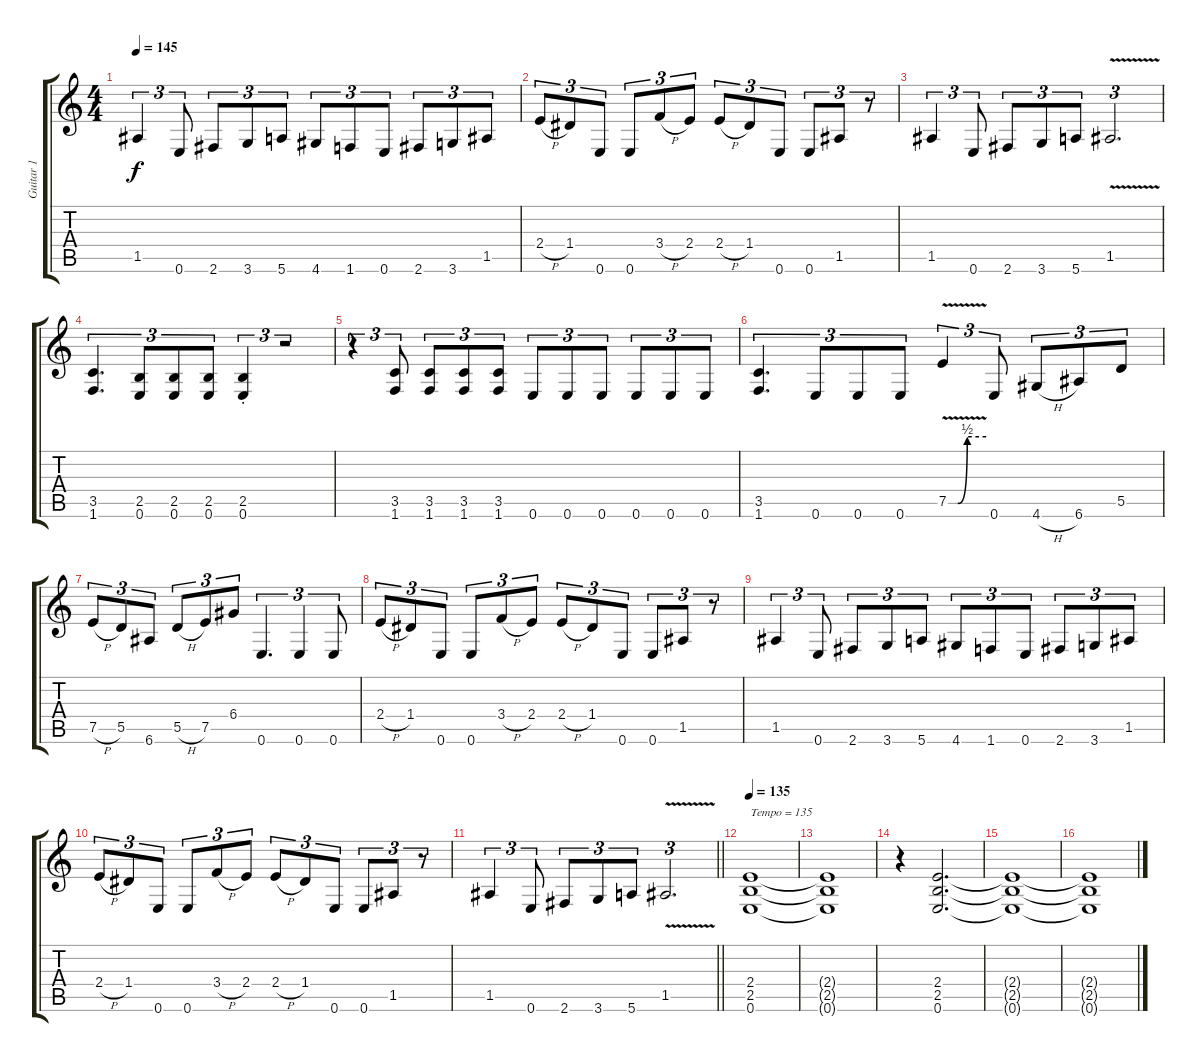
\track ("Guitar 1" "Guitar 1") {instrument overdrivenguitar}
\staff {score tabs}
\tuning (E4 B3 G3 D3 A2 E2) {hide}
\ts (4 4)
\tempo 145
\clef g2
\ks c
1.5.4{tu (3 2) dy f} 0.6.8{tu (3 2)} 2.6.8{tu (3 2)} 3.6.8{tu (3 2)} 5.6.8{tu (3 2)} 4.6.8{tu (3 2)} 1.6.8{tu (3 2)} 0.6.8{tu (3 2)} 2.6.8{tu (3 2)} 3.6.8{tu (3 2)} 1.5.8{tu (3 2)} |
2.4{h}.8{tu (3 2)} 1.4.8{tu (3 2)} 0.6.8{tu (3 2)} 0.6.8{tu (3 2)} 3.4{h}.8{tu (3 2)} 2.4.8{tu (3 2)} 2.4{h}.8{tu (3 2)} 1.4.8{tu (3 2)} 0.6.8{tu (3 2)} 0.6.8{tu (3 2)} 1.5.8{tu (3 2)} r.8{tu (3 2)} |
1.5.4{tu (3 2)} 0.6.8{tu (3 2)} 2.6.8{tu (3 2)} 3.6.8{tu (3 2)} 5.6.8{tu (3 2)} 1.5{v}.2{d tu (3 2)} |
(3.5 1.6).4{d tu (3 2)} (2.5 0.6).8{tu (3 2)} (2.5 0.6).8{tu (3 2)} (2.5 0.6).8{tu (3 2)} (2.5{st} 0.6{st}).4{tu (3 2)} r.2{tu (3 2)} |
r.4{tu (3 2)} (3.5 1.6).8{tu (3 2)} (3.5 1.6).8{tu (3 2)} (3.5 1.6).8{tu (3 2)} (3.5 1.6).8{tu (3 2)} 0.6.8{tu (3 2)} 0.6.8{tu (3 2)} 0.6.8{tu (3 2)} 0.6.8{tu (3 2)} 0.6.8{tu (3 2)} 0.6.8{tu (3 2)} |
(3.5 1.6).4{d tu (3 2)} 0.6.8{tu (3 2)} 0.6.8{tu (3 2)} 0.6.8{tu (3 2)} 7.5{be (custom 0 0 15 0 30 2 60 2) v}.4{tu (3 2)} 0.6.8{tu (3 2)} 4.6{h}.8{tu (3 2)} 6.6.8{tu (3 2)} 5.5.8{tu (3 2)} |
7.5{h}.8{tu (3 2)} 5.5.8{tu (3 2)} 6.6.8{tu (3 2)} 5.5{h}.8{tu (3 2)} 7.5.8{tu (3 2)} 6.4.8{tu (3 2)} 0.6.4{d tu (3 2)} 0.6.4{tu (3 2)} 0.6.8{tu (3 2)} |
2.4{h}.8{tu (3 2)} 1.4.8{tu (3 2)} 0.6.8{tu (3 2)} 0.6.8{tu (3 2)} 3.4{h}.8{tu (3 2)} 2.4.8{tu (3 2)} 2.4{h}.8{tu (3 2)} 1.4.8{tu (3 2)} 0.6.8{tu (3 2)} 0.6.8{tu (3 2)} 1.5.8{tu (3 2)} r.8{tu (3 2)} |
1.5.4{tu (3 2)} 0.6.8{tu (3 2)} 2.6.8{tu (3 2)} 3.6.8{tu (3 2)} 5.6.8{tu (3 2)} 4.6.8{tu (3 2)} 1.6.8{tu (3 2)} 0.6.8{tu (3 2)} 2.6.8{tu (3 2)} 3.6.8{tu (3 2)} 1.5.8{tu (3 2)} |
2.4{h}.8{tu (3 2)} 1.4.8{tu (3 2)} 0.6.8{tu (3 2)} 0.6.8{tu (3 2)} 3.4{h}.8{tu (3 2)} 2.4.8{tu (3 2)} 2.4{h}.8{tu (3 2)} 1.4.8{tu (3 2)} 0.6.8{tu (3 2)} 0.6.8{tu (3 2)} 1.5.8{tu (3 2)} r.8{tu (3 2)} |
\barLineRight lightlight
1.5.4{tu (3 2)} 0.6.8{tu (3 2)} 2.6.8{tu (3 2)} 3.6.8{tu (3 2)} 5.6.8{tu (3 2)} 1.5{v}.2{d tu (3 2)} |
\section ("" "")
\tempo 135
(2.4 2.5 0.6).1{txt "Tempo = 135"} |
(2.4{t} 2.5{t} 0.6{t}).1 |
r.4 (2.4 2.5 0.6).2{d} |
(2.4{t} 2.5{t} 0.6{t}).1 |
(2.4{t} 2.5{t} 0.6{t}).1
